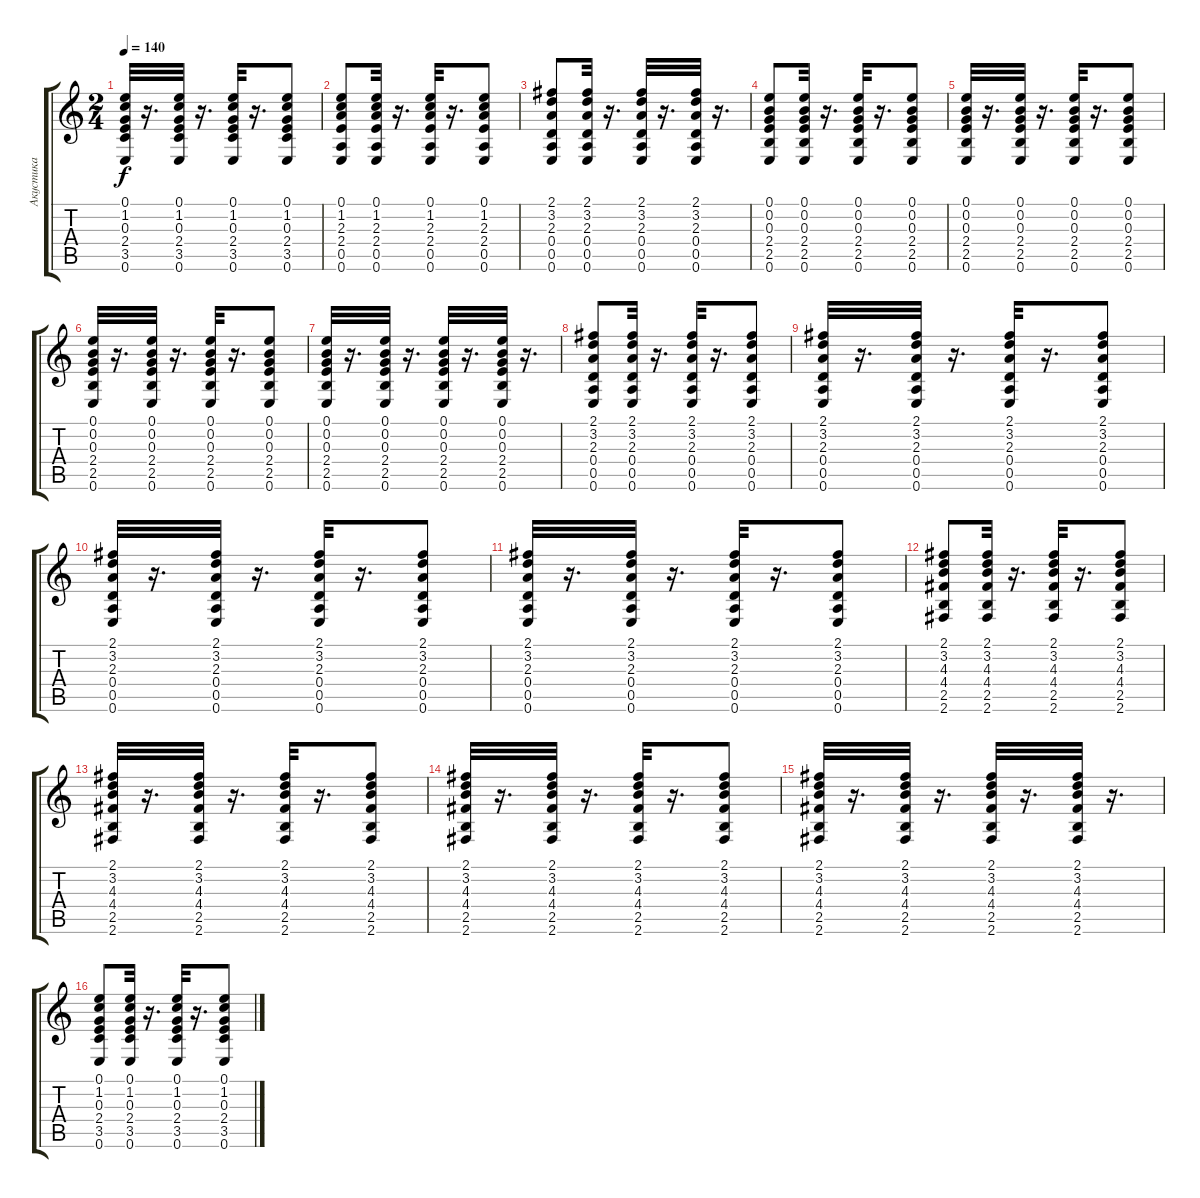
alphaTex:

\track ("Акустика" "Акустика") {instrument acousticguitarsteel}
\staff {score tabs}
\tuning (E4 B3 G3 D3 A2 E2) {hide}
\ts (2 4)
\tempo 140
\clef g2
\ks c
(0.1 1.2 0.3 2.4 3.5 0.6).32{dy f} r.16{d} (0.1 1.2 0.3 2.4 3.5 0.6).32 r.16{d} (0.1 1.2 0.3 2.4 3.5 0.6).32 r.16{d} (0.1 1.2 0.3 2.4 3.5 0.6).8 |
(0.1 1.2 2.3 2.4 0.5 0.6).8 (0.1 1.2 2.3 2.4 0.5 0.6).32 r.16{d} (0.1 1.2 2.3 2.4 0.5 0.6).32 r.16{d} (0.1 1.2 2.3 2.4 0.5 0.6).8 |
(2.1 3.2 2.3 0.4 0.5 0.6).8 (2.1 3.2 2.3 0.4 0.5 0.6).32 r.16{d} (2.1 3.2 2.3 0.4 0.5 0.6).32 r.16{d} (2.1 3.2 2.3 0.4 0.5 0.6).32 r.16{d} |
(0.1 0.2 0.3 2.4 2.5 0.6).8{balance 10} (0.1 0.2 0.3 2.4 2.5 0.6).32 r.16{d} (0.1 0.2 0.3 2.4 2.5 0.6).32 r.16{d} (0.1 0.2 0.3 2.4 2.5 0.6).8 |
(0.1 0.2 0.3 2.4 2.5 0.6).32 r.16{d} (0.1 0.2 0.3 2.4 2.5 0.6).32 r.16{d} (0.1 0.2 0.3 2.4 2.5 0.6).32 r.16{d} (0.1 0.2 0.3 2.4 2.5 0.6).8 |
(0.1 0.2 0.3 2.4 2.5 0.6).32 r.16{d} (0.1 0.2 0.3 2.4 2.5 0.6).32 r.16{d} (0.1 0.2 0.3 2.4 2.5 0.6).32 r.16{d} (0.1 0.2 0.3 2.4 2.5 0.6).8 |
(0.1 0.2 0.3 2.4 2.5 0.6).32 r.16{d} (0.1 0.2 0.3 2.4 2.5 0.6).32 r.16{d} (0.1 0.2 0.3 2.4 2.5 0.6).32 r.16{d} (0.1 0.2 0.3 2.4 2.5 0.6).32 r.16{d} |
(2.1 3.2 2.3 0.4 0.5 0.6).8 (2.1 3.2 2.3 0.4 0.5 0.6).32 r.16{d} (2.1 3.2 2.3 0.4 0.5 0.6).32 r.16{d} (2.1 3.2 2.3 0.4 0.5 0.6).8 |
(2.1 3.2 2.3 0.4 0.5 0.6).32 r.16{d} (2.1 3.2 2.3 0.4 0.5 0.6).32 r.16{d} (2.1 3.2 2.3 0.4 0.5 0.6).32 r.16{d} (2.1 3.2 2.3 0.4 0.5 0.6).8 |
(2.1 3.2 2.3 0.4 0.5 0.6).32 r.16{d} (2.1 3.2 2.3 0.4 0.5 0.6).32 r.16{d} (2.1 3.2 2.3 0.4 0.5 0.6).32 r.16{d} (2.1 3.2 2.3 0.4 0.5 0.6).8 |
(2.1 3.2 2.3 0.4 0.5 0.6).32 r.16{d} (2.1 3.2 2.3 0.4 0.5 0.6).32 r.16{d} (2.1 3.2 2.3 0.4 0.5 0.6).32 r.16{d} (2.1 3.2 2.3 0.4 0.5 0.6).8 |
(2.1 3.2 4.3 4.4 2.5 2.6).8 (2.1 3.2 4.3 4.4 2.5 2.6).32 r.16{d} (2.1 3.2 4.3 4.4 2.5 2.6).32 r.16{d} (2.1 3.2 4.3 4.4 2.5 2.6).8 |
(2.1 3.2 4.3 4.4 2.5 2.6).32 r.16{d} (2.1 3.2 4.3 4.4 2.5 2.6).32 r.16{d} (2.1 3.2 4.3 4.4 2.5 2.6).32 r.16{d} (2.1 3.2 4.3 4.4 2.5 2.6).8 |
(2.1 3.2 4.3 4.4 2.5 2.6).32 r.16{d} (2.1 3.2 4.3 4.4 2.5 2.6).32 r.16{d} (2.1 3.2 4.3 4.4 2.5 2.6).32 r.16{d} (2.1 3.2 4.3 4.4 2.5 2.6).8 |
(2.1 3.2 4.3 4.4 2.5 2.6).32 r.16{d} (2.1 3.2 4.3 4.4 2.5 2.6).32 r.16{d} (2.1 3.2 4.3 4.4 2.5 2.6).32 r.16{d} (2.1 3.2 4.3 4.4 2.5 2.6).32 r.16{d} |
(0.1 1.2 0.3 2.4 3.5 0.6).8 (0.1 1.2 0.3 2.4 3.5 0.6).32 r.16{d} (0.1 1.2 0.3 2.4 3.5 0.6).32 r.16{d} (0.1 1.2 0.3 2.4 3.5 0.6).8
